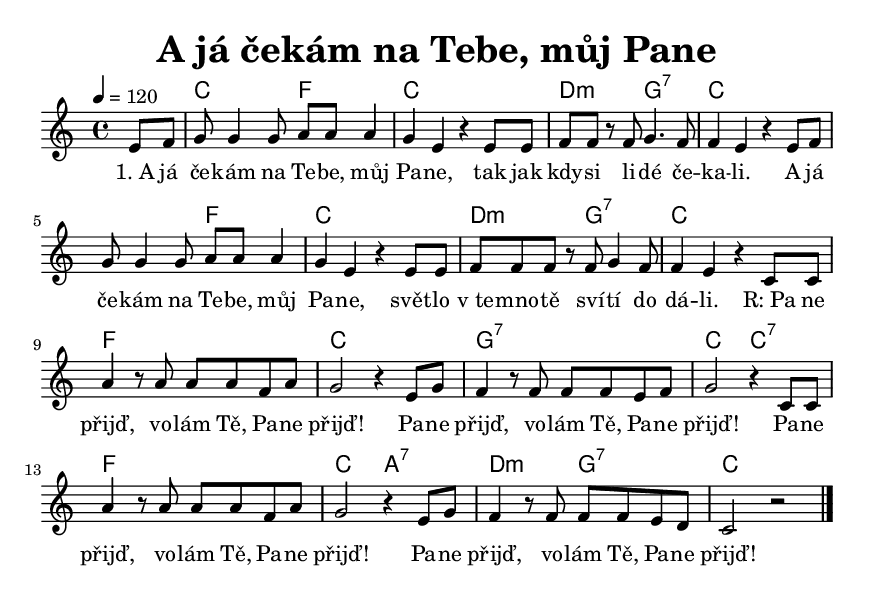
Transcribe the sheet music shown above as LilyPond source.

\version "2.16.2"

\header {
  title = "A já čekám na Tebe, můj Pane"
  composer = ""
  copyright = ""
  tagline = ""
}

global = {
  \time 4/4
  \key c \major
  \tempo 4=120
  \germanChords
  \partial 4
}

chordNames = \chordmode {
  \global
  s4 c2 f c1
  d2:m g:7 c1
  s2 f c1
  d2:m g:7 c1
  f c g:7
  c2 c:7 f1 c2 a:7
  d:m g:7 c1
}

melody = \relative c' {
  \global

  e8 f
  g8 g4 g8 a a a4
  g4 e r4 e8 e
  f8 f r f g4. f8
  f4 e r e8 f 
  
  g8 g4 g8 a a a4
  g4 e r4 e8 e
  f8 f f r f g4 f8  
  f4 e r c8 c
  a'4 r8 a a a f a 
  g2 r4 e8 g
  f4 r8 f f f e f
  g2 r4 c,8 c 
  a'4 r8 a a a f a 
  g2 r4 e8 g
  f4 r8 f f f e d 
  c2 r
  
  
  \bar "|."
}


words = \lyricmode {
"1. A" já če -- kám na Te -- be, můj Pa -- ne,
tak jak kdy -- si li -- dé če -- ka -- li. 
A já če -- kám na Te -- be, můj Pa -- ne,
svět -- lo v_te -- mno -- tě sví -- tí do dá -- li.

"R: Pa"ne přijď, vo -- lám Tě, Pa -- ne přijď!
Pa -- ne přijď, vo -- lám Tě, Pa -- ne přijď!
Pa -- ne přijď, vo -- lám Tě, Pa -- ne přijď!
Pa -- ne přijď, vo -- lám Tě, Pa -- ne přijď!
}



\score {
  <<
    \new ChordNames \chordNames
    \new Staff { \melody }
    \addlyrics { \words }
   % \new Staff { \flute }   
  >>
  \layout { 
    indent = #0.0
        #(layout-set-staff-size 17)  
    #(set-default-paper-size "a5") 
  }
  \midi { }
}